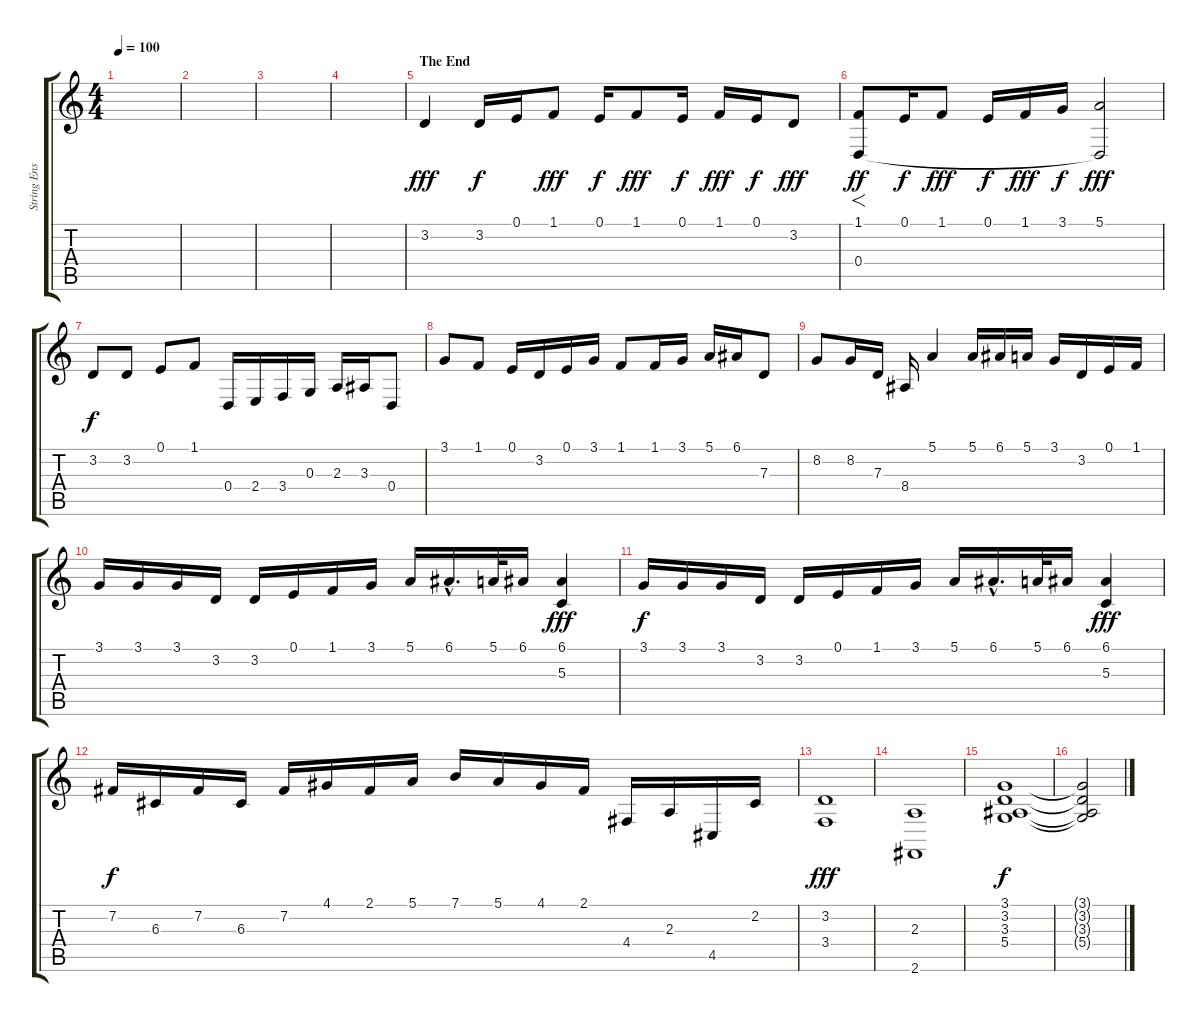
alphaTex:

\track ("String Ensemble" "String Ens") {instrument stringensemble1}
\staff {score tabs}
\tuning (E4 B3 G3 D3 A2 E2) {hide}
\ts (4 4)
\tempo 100
\clef g2
\ks c
|
|
|
|
\section ("" "The End")
3.2.4{dy fff volume 11 instrument stringensemble1} 3.2.16{dy f} 0.1.16 1.1.8{dy fff} 0.1.16{dy f} 1.1.8{dy fff} 0.1.16{dy f} 1.1.16{dy fff} 0.1.16{dy f} 3.2.8{dy fff} |
(1.1 0.4).8{f dy ff} 0.1.16{dy f} 1.1.8{dy fff} 0.1.16{dy f} 1.1.16{dy fff} 3.1.16{dy f} (5.1 0.4{t}).2{dy fff} |
3.2.8{dy f} 3.2.8 0.1.8 1.1.8 0.4.16 2.4.16 3.4.16 0.3.16 2.3.16 3.3.16 0.4.8 |
3.1.8 1.1.8 0.1.16 3.2.16 0.1.16 3.1.16 1.1.8 1.1.16 3.1.16 5.1.16 6.1.16 7.3.8 |
8.2.8 8.2.16 7.3.16 8.4.16 5.1.4 5.1.16 6.1.16 5.1.16 3.1.16 3.2.16 0.1.16 1.1.16 |
3.1.16 3.1.16 3.1.16 3.2.16 3.2.16 0.1.16 1.1.16 3.1.16 5.1.16 6.1{hac}.16{d} 5.1.32 6.1.16 (6.1 5.3).4{dy fff} |
3.1.16{dy f} 3.1.16 3.1.16 3.2.16 3.2.16 0.1.16 1.1.16 3.1.16 5.1.16 6.1{hac}.16{d} 5.1.32 6.1.16 (6.1 5.3).4{dy fff} |
7.2.16{dy f} 6.3.16 7.2.16 6.3.16 7.2.16 4.1.16 2.1.16 5.1.16 7.1.16 5.1.16 4.1.16 2.1.16 4.4.16 2.3.16 4.5.16 2.2.16 |
(3.2 3.4).1{dy fff} |
(2.3 2.6).1 |
(3.1 3.2 3.3 5.4).1{dy f} |
(3.1{t} 3.2{t} 3.3{t} 5.4{t}).2
